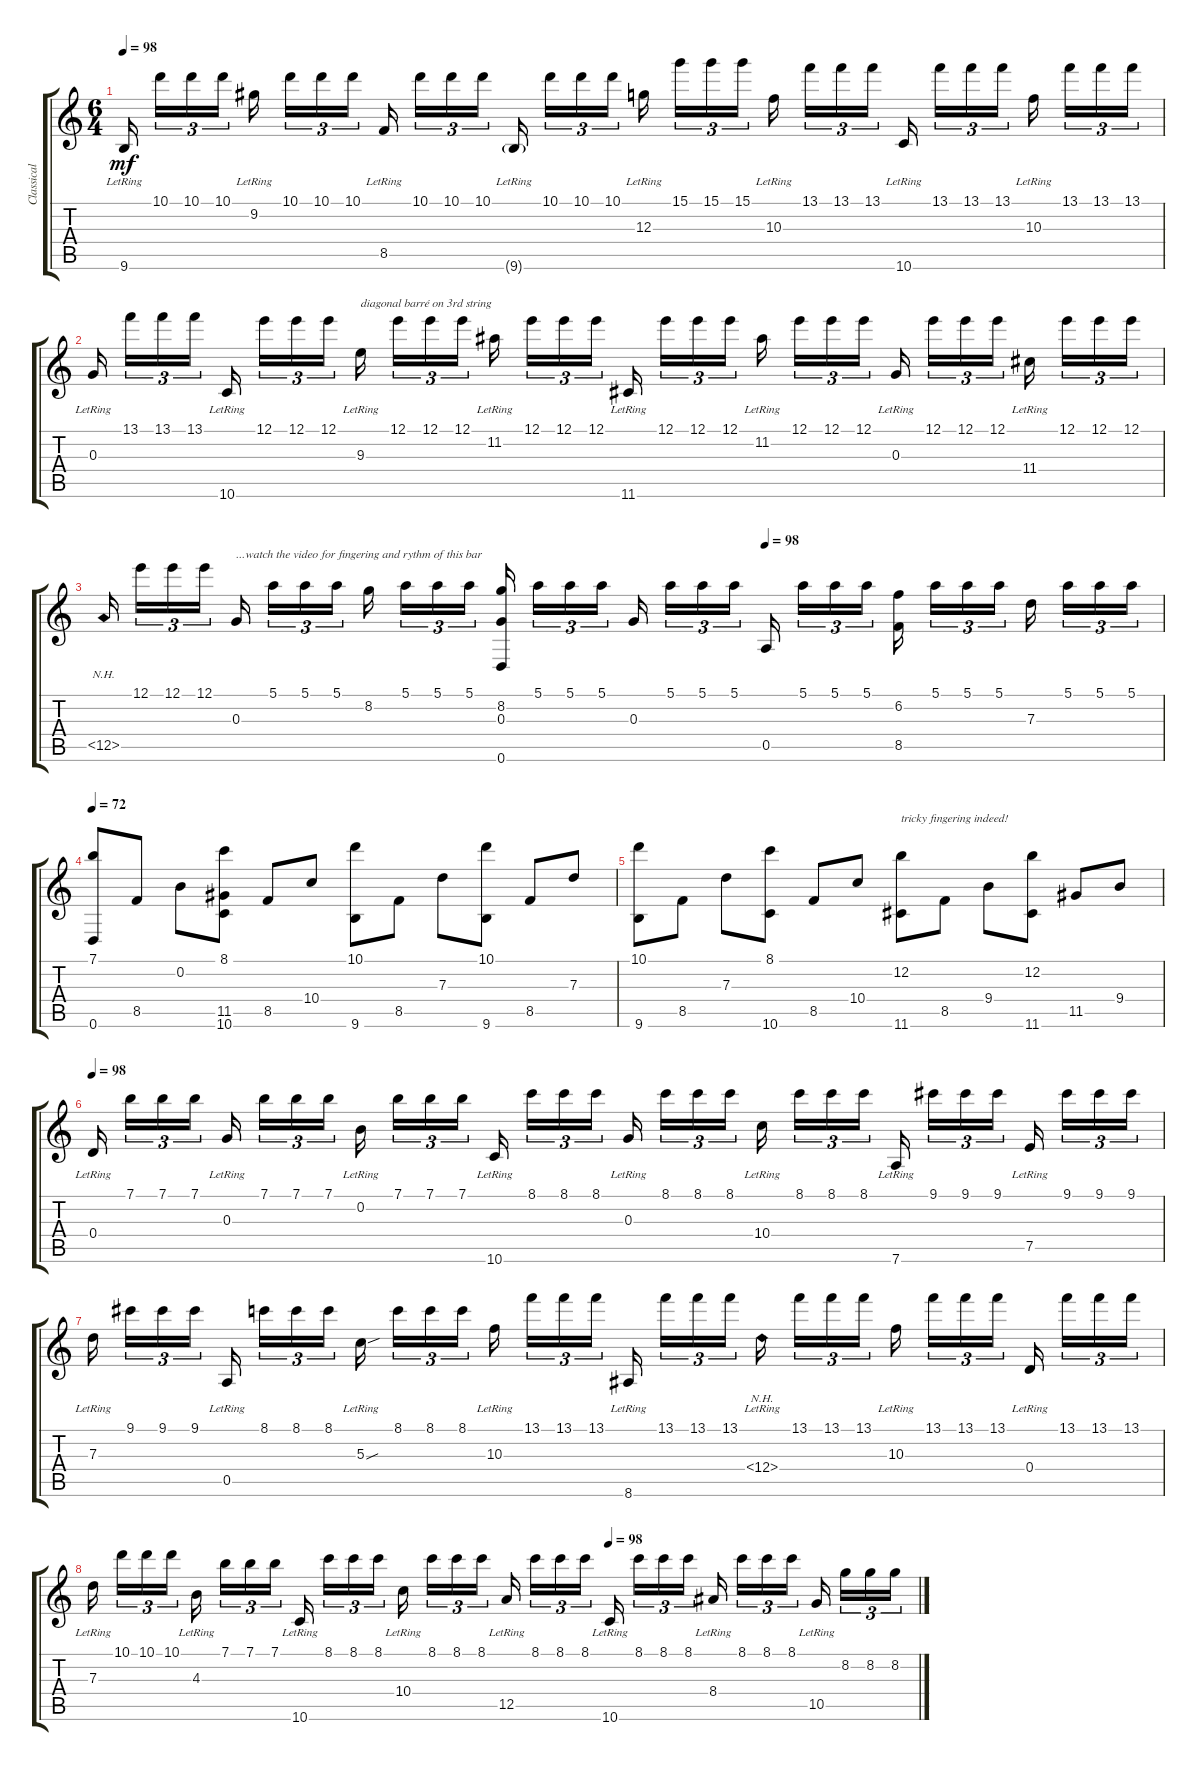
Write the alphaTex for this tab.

\track ("Classical Guitar" "Classical ") {instrument acousticguitarnylon}
\staff {score tabs}
\tuning (E4 B3 G3 D3 A2 D2) {hide}
\ts (6 4)
\tempo 98
\clef g2
\ks c
9.6{lr}.16{dy mf} 10.1.16{tu (3 2)} 10.1.16{tu (3 2)} 10.1.16{tu (3 2)} 9.2{lr}.16 10.1.16{tu (3 2)} 10.1.16{tu (3 2)} 10.1.16{tu (3 2)} 8.5{lr}.16 10.1.16{tu (3 2)} 10.1.16{tu (3 2)} 10.1.16{tu (3 2)} 9.6{g lr}.16 10.1.16{tu (3 2)} 10.1.16{tu (3 2)} 10.1.16{tu (3 2)} 12.3{lr}.16 15.1.16{tu (3 2)} 15.1.16{tu (3 2)} 15.1.16{tu (3 2)} 10.3{lr}.16 13.1.16{tu (3 2)} 13.1.16{tu (3 2)} 13.1.16{tu (3 2)} 10.6{lr}.16 13.1.16{tu (3 2)} 13.1.16{tu (3 2)} 13.1.16{tu (3 2)} 10.3{lr}.16 13.1.16{tu (3 2)} 13.1.16{tu (3 2)} 13.1.16{tu (3 2)} |
0.3{lr}.16 13.1.16{tu (3 2)} 13.1.16{tu (3 2)} 13.1.16{tu (3 2)} 10.6{lr}.16 12.1.16{tu (3 2)} 12.1.16{tu (3 2)} 12.1.16{tu (3 2)} 9.3{lr}.16{txt "diagonal barré on 3rd string"} 12.1.16{tu (3 2)} 12.1.16{tu (3 2)} 12.1.16{tu (3 2)} 11.2{lr}.16 12.1.16{tu (3 2)} 12.1.16{tu (3 2)} 12.1.16{tu (3 2)} 11.6{lr}.16 12.1.16{tu (3 2)} 12.1.16{tu (3 2)} 12.1.16{tu (3 2)} 11.2{lr}.16 12.1.16{tu (3 2)} 12.1.16{tu (3 2)} 12.1.16{tu (3 2)} 0.3{lr}.16 12.1.16{tu (3 2)} 12.1.16{tu (3 2)} 12.1.16{tu (3 2)} 11.4{lr}.16 12.1.16{tu (3 2)} 12.1.16{tu (3 2)} 12.1.16{tu (3 2)} |
\tempo (98 0.625)
12.5{nh}.16 12.1.16{tu (3 2)} 12.1.16{tu (3 2)} 12.1.16{tu (3 2)} 0.3.16{txt "...watch the video for fingering and rythm of this bar"} 5.1.16{tu (3 2)} 5.1.16{tu (3 2)} 5.1.16{tu (3 2)} 8.2.16 5.1.16{tu (3 2)} 5.1.16{tu (3 2)} 5.1.16{tu (3 2)} (8.2 0.3 0.6).16 5.1.16{tu (3 2)} 5.1.16{tu (3 2)} 5.1.16{tu (3 2)} 0.3.16 5.1.16{tu (3 2)} 5.1.16{tu (3 2)} 5.1.16{tu (3 2)} 0.5.16 5.1.16{tu (3 2)} 5.1.16{tu (3 2)} 5.1.16{tu (3 2)} (6.2 8.5).16 5.1.16{tu (3 2)} 5.1.16{tu (3 2)} 5.1.16{tu (3 2)} 7.3.16 5.1.16{tu (3 2)} 5.1.16{tu (3 2)} 5.1.16{tu (3 2)} |
\tempo 72
(7.1 0.6).8 8.5.8 0.2.8 (8.1 11.5 10.6).8 8.5.8 10.4.8 (10.1 9.6).8 8.5.8 7.3.8 (10.1 9.6).8 8.5.8 7.3.8 |
(10.1 9.6).8 8.5.8 7.3.8 (8.1 10.6).8 8.5.8 10.4.8 (12.2 11.6).8{txt "tricky fingering indeed!"} 8.5.8 9.4.8 (12.2 11.6).8 11.5.8 9.4.8 |
\tempo 98
0.4{lr}.16 7.1.16{tu (3 2)} 7.1.16{tu (3 2)} 7.1.16{tu (3 2)} 0.3{lr}.16 7.1.16{tu (3 2)} 7.1.16{tu (3 2)} 7.1.16{tu (3 2)} 0.2{lr}.16 7.1.16{tu (3 2)} 7.1.16{tu (3 2)} 7.1.16{tu (3 2)} 10.6{lr}.16 8.1.16{tu (3 2)} 8.1.16{tu (3 2)} 8.1.16{tu (3 2)} 0.3{lr}.16 8.1.16{tu (3 2)} 8.1.16{tu (3 2)} 8.1.16{tu (3 2)} 10.4{lr}.16 8.1.16{tu (3 2)} 8.1.16{tu (3 2)} 8.1.16{tu (3 2)} 7.6{lr}.16 9.1.16{tu (3 2)} 9.1.16{tu (3 2)} 9.1.16{tu (3 2)} 7.5{lr}.16 9.1.16{tu (3 2)} 9.1.16{tu (3 2)} 9.1.16{tu (3 2)} |
7.3{lr}.16 9.1.16{tu (3 2)} 9.1.16{tu (3 2)} 9.1.16{tu (3 2)} 0.5{lr}.16 8.1.16{tu (3 2)} 8.1.16{tu (3 2)} 8.1.16{tu (3 2)} 5.3{sou lr}.16 8.1.16{tu (3 2)} 8.1.16{tu (3 2)} 8.1.16{tu (3 2)} 10.3{lr}.16 13.1.16{tu (3 2)} 13.1.16{tu (3 2)} 13.1.16{tu (3 2)} 8.6{lr}.16 13.1.16{tu (3 2)} 13.1.16{tu (3 2)} 13.1.16{tu (3 2)} 12.4{nh lr}.16 13.1.16{tu (3 2)} 13.1.16{tu (3 2)} 13.1.16{tu (3 2)} 10.3{lr}.16 13.1.16{tu (3 2)} 13.1.16{tu (3 2)} 13.1.16{tu (3 2)} 0.4{lr}.16 13.1.16{tu (3 2)} 13.1.16{tu (3 2)} 13.1.16{tu (3 2)} |
\tempo (98 0.625)
7.3{lr}.16 10.1.16{tu (3 2)} 10.1.16{tu (3 2)} 10.1.16{tu (3 2)} 4.3{lr}.16 7.1.16{tu (3 2)} 7.1.16{tu (3 2)} 7.1.16{tu (3 2)} 10.6{lr}.16 8.1.16{tu (3 2)} 8.1.16{tu (3 2)} 8.1.16{tu (3 2)} 10.4{lr}.16 8.1.16{tu (3 2)} 8.1.16{tu (3 2)} 8.1.16{tu (3 2)} 12.5{lr}.16 8.1.16{tu (3 2)} 8.1.16{tu (3 2)} 8.1.16{tu (3 2)} 10.6{lr}.16 8.1.16{tu (3 2)} 8.1.16{tu (3 2)} 8.1.16{tu (3 2)} 8.4{lr}.16 8.1.16{tu (3 2)} 8.1.16{tu (3 2)} 8.1.16{tu (3 2)} 10.5{lr}.16 8.2.16{tu (3 2)} 8.2.16{tu (3 2)} 8.2.16{tu (3 2)}
